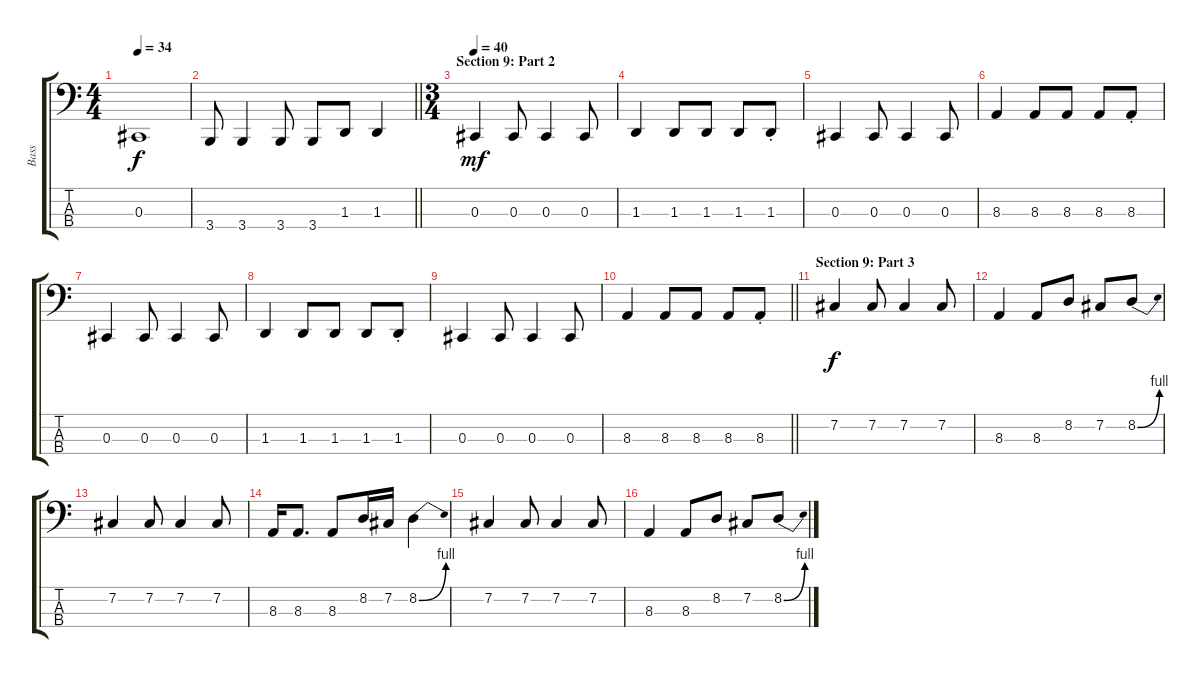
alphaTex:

\track ("Bass" "Bass") {instrument electricbasspick}
\staff {score tabs}
\tuning (B1 Gb1 Db1 Ab0) {hide}
\ts (4 4)
\tempo 34
\clef f4
\ks c
0.3.1{dy f} |
\barLineRight lightlight
3.4.8 3.4.4 3.4.8 3.4.8 1.3.8 1.3.4 |
\ts (3 4)
\section ("" "Section 9: Part 2")
\tempo 40
0.3.4{dy mf} 0.3.8 0.3.4 0.3.8 |
1.3.4 1.3.8 1.3.8 1.3.8 1.3{st}.8 |
0.3.4 0.3.8 0.3.4 0.3.8 |
8.3.4 8.3.8 8.3.8 8.3.8 8.3{st}.8 |
0.3.4 0.3.8 0.3.4 0.3.8 |
1.3.4 1.3.8 1.3.8 1.3.8 1.3{st}.8 |
0.3.4 0.3.8 0.3.4 0.3.8 |
\barLineRight lightlight
8.3.4 8.3.8 8.3.8 8.3.8 8.3{st}.8 |
\section ("" "Section 9: Part 3")
7.2.4{dy f} 7.2.8 7.2.4 7.2.8 |
8.3.4 8.3.8 8.2.8 7.2.8 8.2{be (bend 0 0 60 4)}.8 |
7.2.4 7.2.8 7.2.4 7.2.8 |
8.3.16 8.3.8{d} 8.3.8 8.2.16 7.2.16 8.2{be (bend 0 0 60 4)}.4 |
7.2.4 7.2.8 7.2.4 7.2.8 |
8.3.4 8.3.8 8.2.8 7.2.8 8.2{be (bend 0 0 60 4)}.8
